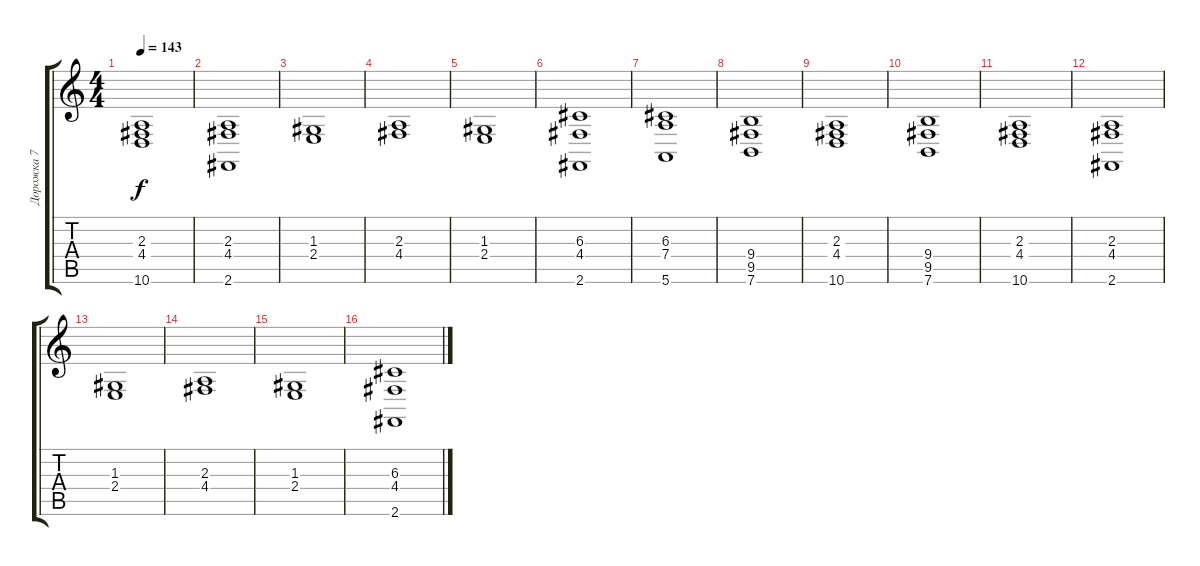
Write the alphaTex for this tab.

\track ("Дорожка 7" "Дорожка 7") {instrument choiraahs}
\staff {score tabs}
\tuning (E4 B3 G3 D3 A2 E2) {hide}
\ts (4 4)
\tempo 143
\clef g2
\ks c
(2.3 4.4 10.6).1{dy f} |
(2.3 4.4 2.6).1 |
(1.3 2.4).1 |
(2.3 4.4).1 |
(1.3 2.4).1 |
(6.3 4.4 2.6).1 |
(6.3 7.4 5.6).1 |
(9.4 9.5 7.6).1 |
(2.3 4.4 10.6).1 |
(9.4 9.5 7.6).1 |
(2.3 4.4 10.6).1 |
(2.3 4.4 2.6).1 |
(1.3 2.4).1 |
(2.3 4.4).1 |
(1.3 2.4).1 |
(6.3 4.4 2.6).1
